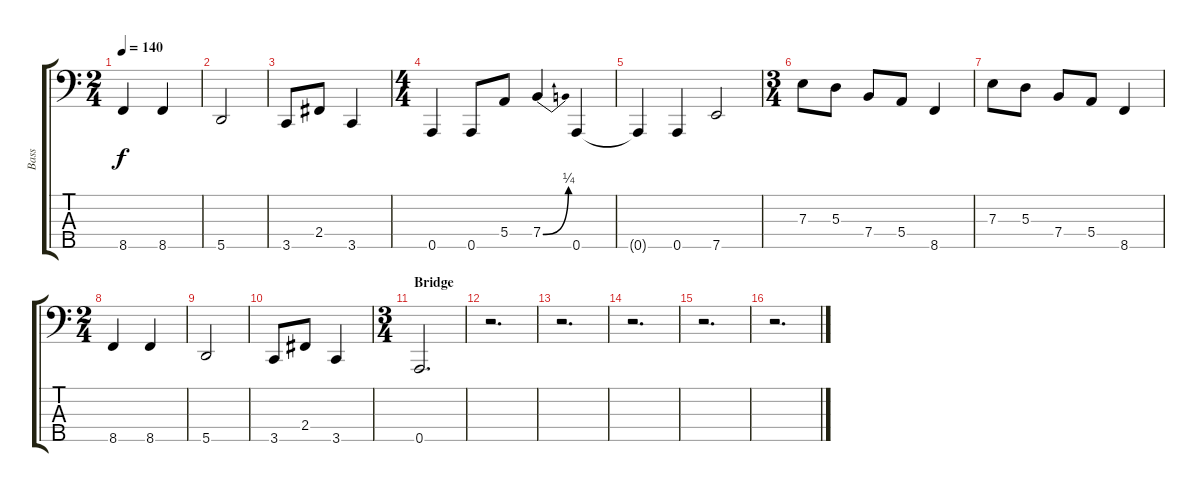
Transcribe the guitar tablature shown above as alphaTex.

\track ("Bass" "Bass") {instrument electricbassfinger}
\staff {score tabs}
\tuning (G2 D2 A1 E1 A0) {hide}
\ts (2 4)
\tempo 140
\clef f4
\ks c
8.5.4{dy f} 8.5.4 |
5.5.2 |
3.5.8 2.4.8 3.5.4 |
\ts (4 4)
0.5.4 0.5.8 5.4.8 7.4{be (bend 0 0 60 1)}.4 0.5.4 |
0.5{t}.4 0.5.4 7.5.2 |
\ts (3 4)
7.3.8 5.3.8 7.4.8 5.4.8 8.5.4 |
7.3.8 5.3.8 7.4.8 5.4.8 8.5.4 |
\ts (2 4)
8.5.4 8.5.4 |
5.5.2 |
3.5.8 2.4.8 3.5.4 |
\ts (3 4)
\section ("" "Bridge")
0.5.2{d} |
r.2{d} |
r.2{d} |
r.2{d} |
r.2{d} |
r.2{d}
